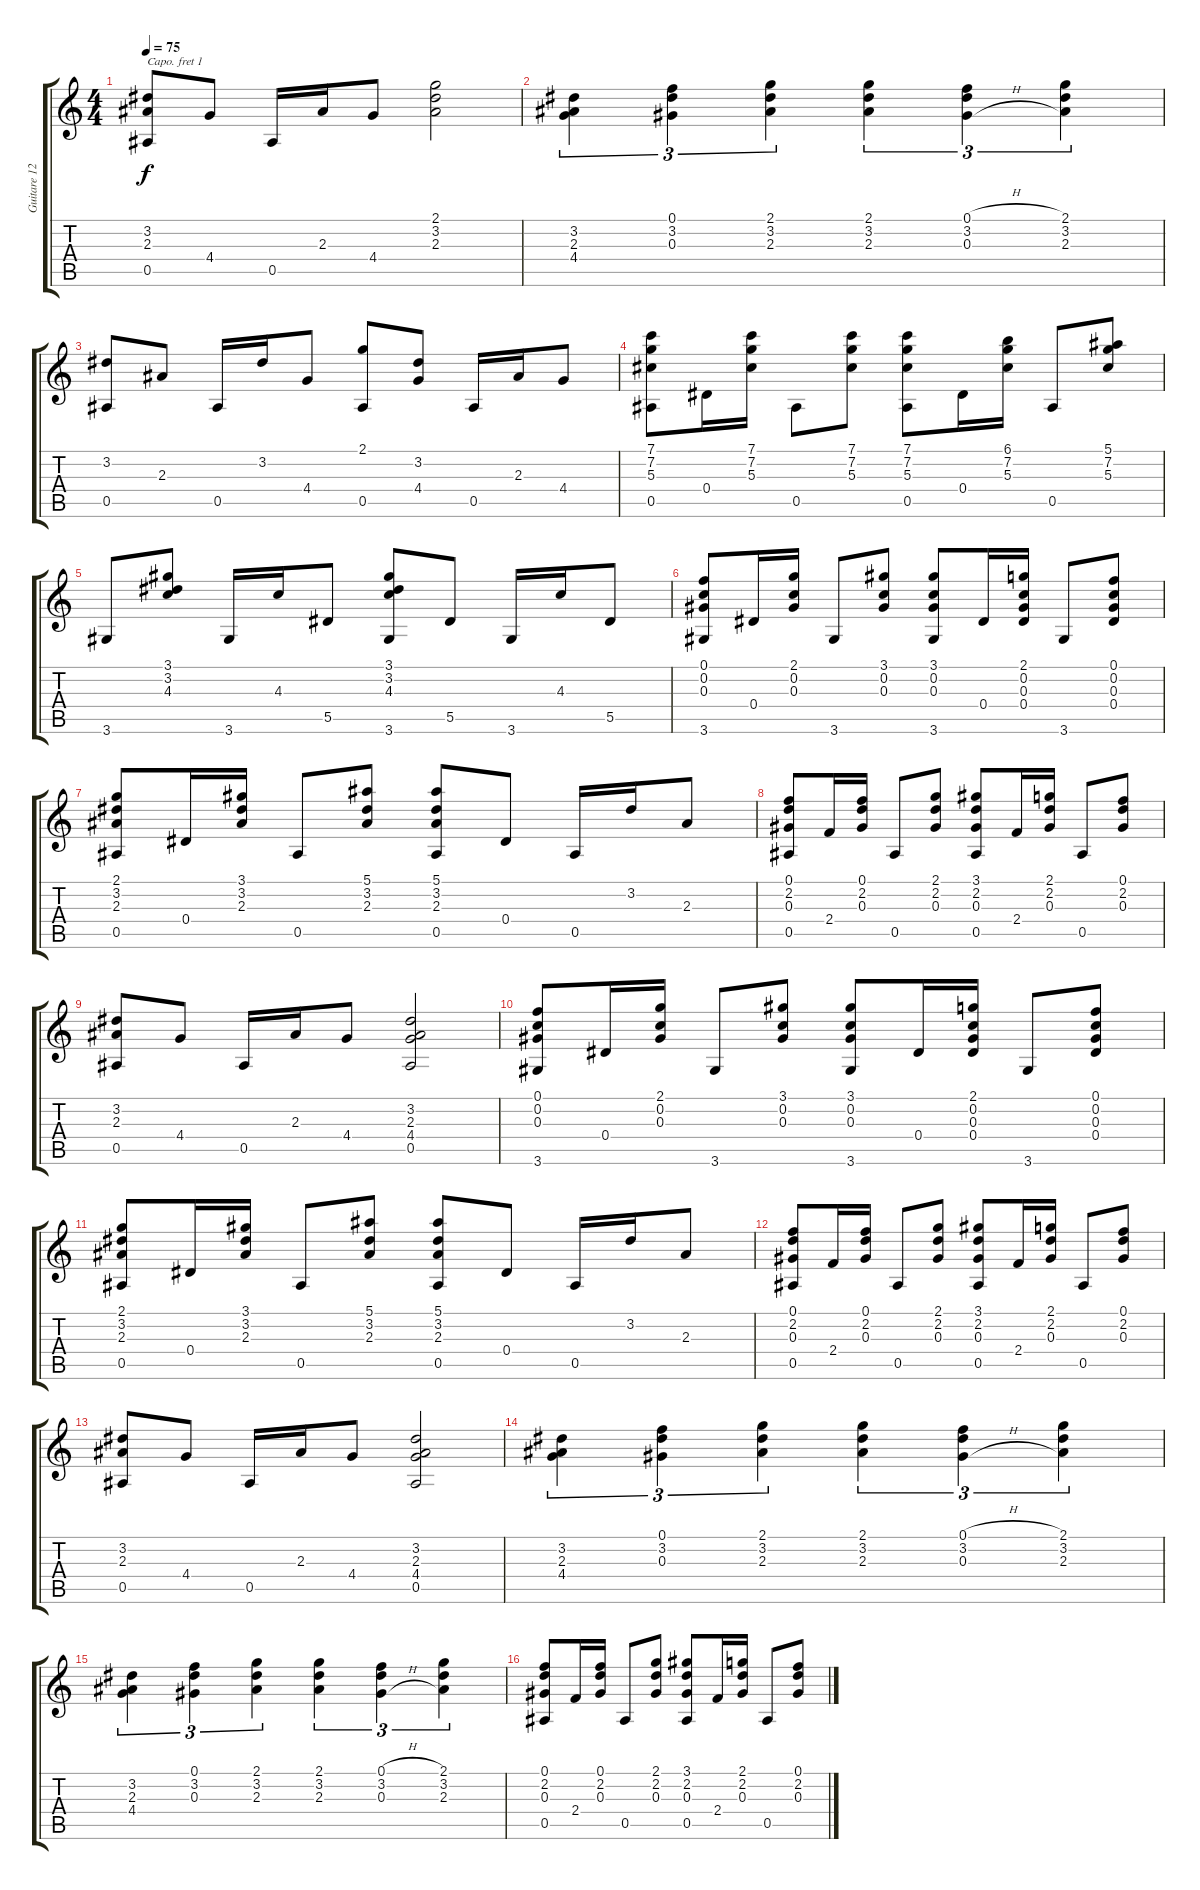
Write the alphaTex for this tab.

\track ("Guitare 12 cordes" "Guitare 12") {instrument acousticguitarnylon}
\staff {score tabs}
\capo 1
\tuning (E4 B3 G3 D3 A2 E2) {hide}
\ts (4 4)
\tempo 75
\clef g2
\ks c
(3.2 2.3 0.5).8{dy f} 4.4.8 0.5.16 2.3.16 4.4.8 (2.1 3.2 2.3).2 |
(3.2 2.3 4.4).4{tu (3 2)} (0.1 3.2 0.3).4{tu (3 2)} (2.1 3.2 2.3).4{tu (3 2)} (2.1 3.2 2.3).4{tu (3 2)} (0.1{h} 3.2{h} 0.3{h}).4{tu (3 2)} (2.1 3.2 2.3).4{tu (3 2)} |
(3.2 0.5).8 2.3.8 0.5.16 3.2.16 4.4.8 (2.1 0.5).8 (3.2 4.4).8 0.5.16 2.3.16 4.4.8 |
(7.1 7.2 5.3 0.5).8 0.4.16 (7.1 7.2 5.3).16 0.5.8 (7.1 7.2 5.3).8 (7.1 7.2 5.3 0.5).8 0.4.16 (6.1 7.2 5.3).16 0.5.8 (5.1 7.2 5.3).8 |
3.6.8 (3.1 3.2 4.3).8 3.6.16 4.3.16 5.5.8 (3.1 3.2 4.3 3.6).8 5.5.8 3.6.16 4.3.16 5.5.8 |
(0.1 0.2 0.3 3.6).8 0.4.16 (2.1 0.2 0.3).16 3.6.8 (3.1 0.2 0.3).8 (3.1 0.2 0.3 3.6).8 0.4.16 (2.1 0.2 0.3 0.4).16 3.6.8 (0.1 0.2 0.3 0.4).8 |
(2.1 3.2 2.3 0.5).8 0.4.16 (3.1 3.2 2.3).16 0.5.8 (5.1 3.2 2.3).8 (5.1 3.2 2.3 0.5).8 0.4.8 0.5.16 3.2.16 2.3.8 |
(0.1 2.2 0.3 0.5).8 2.4.16 (0.1 2.2 0.3).16 0.5.8 (2.1 2.2 0.3).8 (3.1 2.2 0.3 0.5).8 2.4.16 (2.1 2.2 0.3).16 0.5.8 (0.1 2.2 0.3).8 |
(3.2 2.3 0.5).8 4.4.8 0.5.16 2.3.16 4.4.8 (3.2 2.3 4.4 0.5).2 |
(0.1 0.2 0.3 3.6).8 0.4.16 (2.1 0.2 0.3).16 3.6.8 (3.1 0.2 0.3).8 (3.1 0.2 0.3 3.6).8 0.4.16 (2.1 0.2 0.3 0.4).16 3.6.8 (0.1 0.2 0.3 0.4).8 |
(2.1 3.2 2.3 0.5).8 0.4.16 (3.1 3.2 2.3).16 0.5.8 (5.1 3.2 2.3).8 (5.1 3.2 2.3 0.5).8 0.4.8 0.5.16 3.2.16 2.3.8 |
(0.1 2.2 0.3 0.5).8 2.4.16 (0.1 2.2 0.3).16 0.5.8 (2.1 2.2 0.3).8 (3.1 2.2 0.3 0.5).8 2.4.16 (2.1 2.2 0.3).16 0.5.8 (0.1 2.2 0.3).8 |
(3.2 2.3 0.5).8 4.4.8 0.5.16 2.3.16 4.4.8 (3.2 2.3 4.4 0.5).2 |
(3.2 2.3 4.4).4{tu (3 2)} (0.1 3.2 0.3).4{tu (3 2)} (2.1 3.2 2.3).4{tu (3 2)} (2.1 3.2 2.3).4{tu (3 2)} (0.1{h} 3.2{h} 0.3{h}).4{tu (3 2)} (2.1 3.2 2.3).4{tu (3 2)} |
(3.2 2.3 4.4).4{tu (3 2)} (0.1 3.2 0.3).4{tu (3 2)} (2.1 3.2 2.3).4{tu (3 2)} (2.1 3.2 2.3).4{tu (3 2)} (0.1{h} 3.2{h} 0.3{h}).4{tu (3 2)} (2.1 3.2 2.3).4{tu (3 2)} |
(0.1 2.2 0.3 0.5).8 2.4.16 (0.1 2.2 0.3).16 0.5.8 (2.1 2.2 0.3).8 (3.1 2.2 0.3 0.5).8 2.4.16 (2.1 2.2 0.3).16 0.5.8 (0.1 2.2 0.3).8
